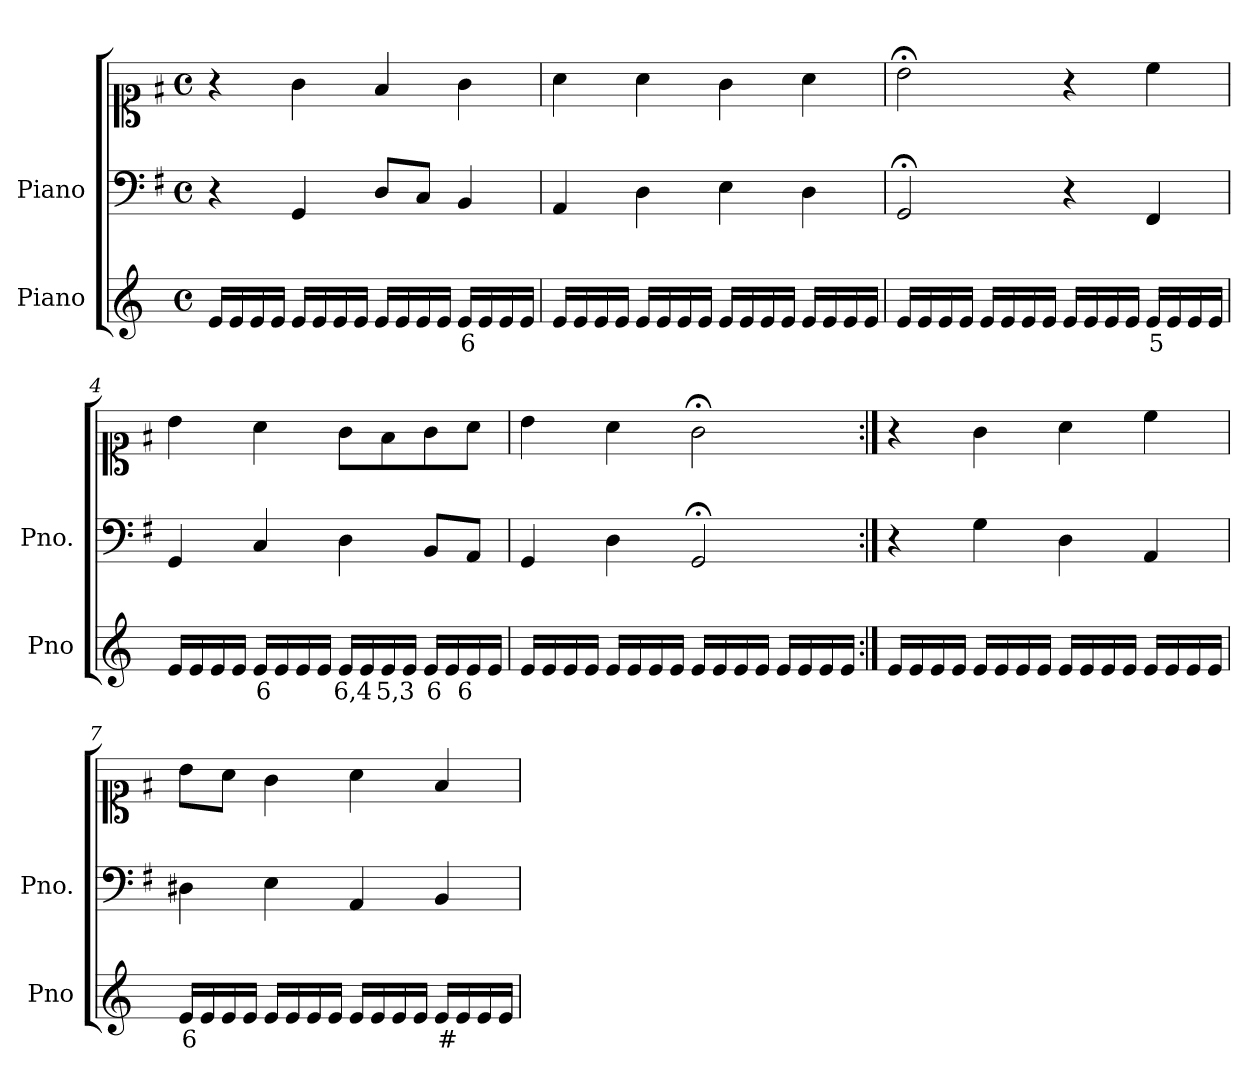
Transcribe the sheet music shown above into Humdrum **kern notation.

**kern	**text	**kern	**kern
*part2	*part2	*part1	*part1
*staff3	*staff3	*staff2	*staff1
*I"Piano	*	*I"Piano	*
*I'Pno	*	*I'Pno.	*
*clefG2	*	*clefF4	*clefC1
*k[]	*	*k[f#]	*k[f#]
*M4/4	*	*M4/4	*M4/4
*met(c)	*	*met(c)	*met(c)
=1	=1	=1	=1
16e/LL	.	4r	4r
16e/	.	.	.
16e/	.	.	.
16e/JJ	.	.	.
16e/LL	.	4GG/	4g\
16e/	.	.	.
16e/	.	.	.
16e/JJ	.	.	.
16e/LL	.	8D/L	4f#/
16e/	.	.	.
16e/	.	8C/J	.
16e/JJ	.	.	.
!	!LO:LY:b	!	!
16e/LL	6	4BB/	4g\
16e/	.	.	.
16e/	.	.	.
16e/JJ	.	.	.
=2	=2	=2	=2
16e/LL	.	4AA/	4a\
16e/	.	.	.
16e/	.	.	.
16e/JJ	.	.	.
16e/LL	.	4D\	4a\
16e/	.	.	.
16e/	.	.	.
16e/JJ	.	.	.
16e/LL	.	4E\	4g\
16e/	.	.	.
16e/	.	.	.
16e/JJ	.	.	.
16e/LL	.	4D\	4a\
16e/	.	.	.
16e/	.	.	.
16e/JJ	.	.	.
=3	=3	=3	=3
16e/LL	.	2GG;</	2b;<\
16e/	.	.	.
16e/	.	.	.
16e/JJ	.	.	.
16e/LL	.	.	.
16e/	.	.	.
16e/	.	.	.
16e/JJ	.	.	.
16e/LL	.	4r	4r
16e/	.	.	.
16e/	.	.	.
16e/JJ	.	.	.
!	!LO:LY:b	!	!
16e/LL	5	4FF#/	4cc\
16e/	.	.	.
16e/	.	.	.
16e/JJ	.	.	.
=4	=4	=4	=4
16e/LL	.	4GG/	4b\
16e/	.	.	.
16e/	.	.	.
16e/JJ	.	.	.
!	!LO:LY:b	!	!
16e/LL	6	4C/	4a\
16e/	.	.	.
16e/	.	.	.
16e/JJ	.	.	.
!	!LO:LY:b	!	!
16e/LL	6,4	4D\	8g\L
16e/	.	.	.
!	!LO:LY:b	!	!
16e/	5,3	.	8f#\
16e/JJ	.	.	.
!	!LO:LY:b	!	!
16e/LL	6	8BB/L	8g\
16e/	.	.	.
!	!LO:LY:b	!	!
16e/	6	8AA/J	8a\J
16e/JJ	.	.	.
=5	=5	=5	=5
16e/LL	.	4GG/	4b\
16e/	.	.	.
16e/	.	.	.
16e/JJ	.	.	.
16e/LL	.	4D\	4a\
16e/	.	.	.
16e/	.	.	.
16e/JJ	.	.	.
16e/LL	.	2GG;</	2g;<\
16e/	.	.	.
16e/	.	.	.
16e/JJ	.	.	.
16e/LL	.	.	.
16e/	.	.	.
16e/	.	.	.
16e/JJ	.	.	.
=6:|!	=6:|!	=6:|!	=6:|!
16e/LL	.	4r	4r
16e/	.	.	.
16e/	.	.	.
16e/JJ	.	.	.
16e/LL	.	4G\	4g\
16e/	.	.	.
16e/	.	.	.
16e/JJ	.	.	.
16e/LL	.	4D\	4a\
16e/	.	.	.
16e/	.	.	.
16e/JJ	.	.	.
16e/LL	.	4AA/	4cc\
16e/	.	.	.
16e/	.	.	.
16e/JJ	.	.	.
=7	=7	=7	=7
!	!LO:LY:b	!	!
16e/LL	6	4D#X\	8b\L
16e/	.	.	.
16e/	.	.	8a\J
16e/JJ	.	.	.
16e/LL	.	4E\	4g\
16e/	.	.	.
16e/	.	.	.
16e/JJ	.	.	.
16e/LL	.	4AA/	4a\
16e/	.	.	.
16e/	.	.	.
16e/JJ	.	.	.
!	!LO:LY:b	!	!
16e/LL	#	4BB/	4f#/
16e/	.	.	.
16e/	.	.	.
16e/JJ	.	.	.
=	=	=	=
*-	*-	*-	*-
